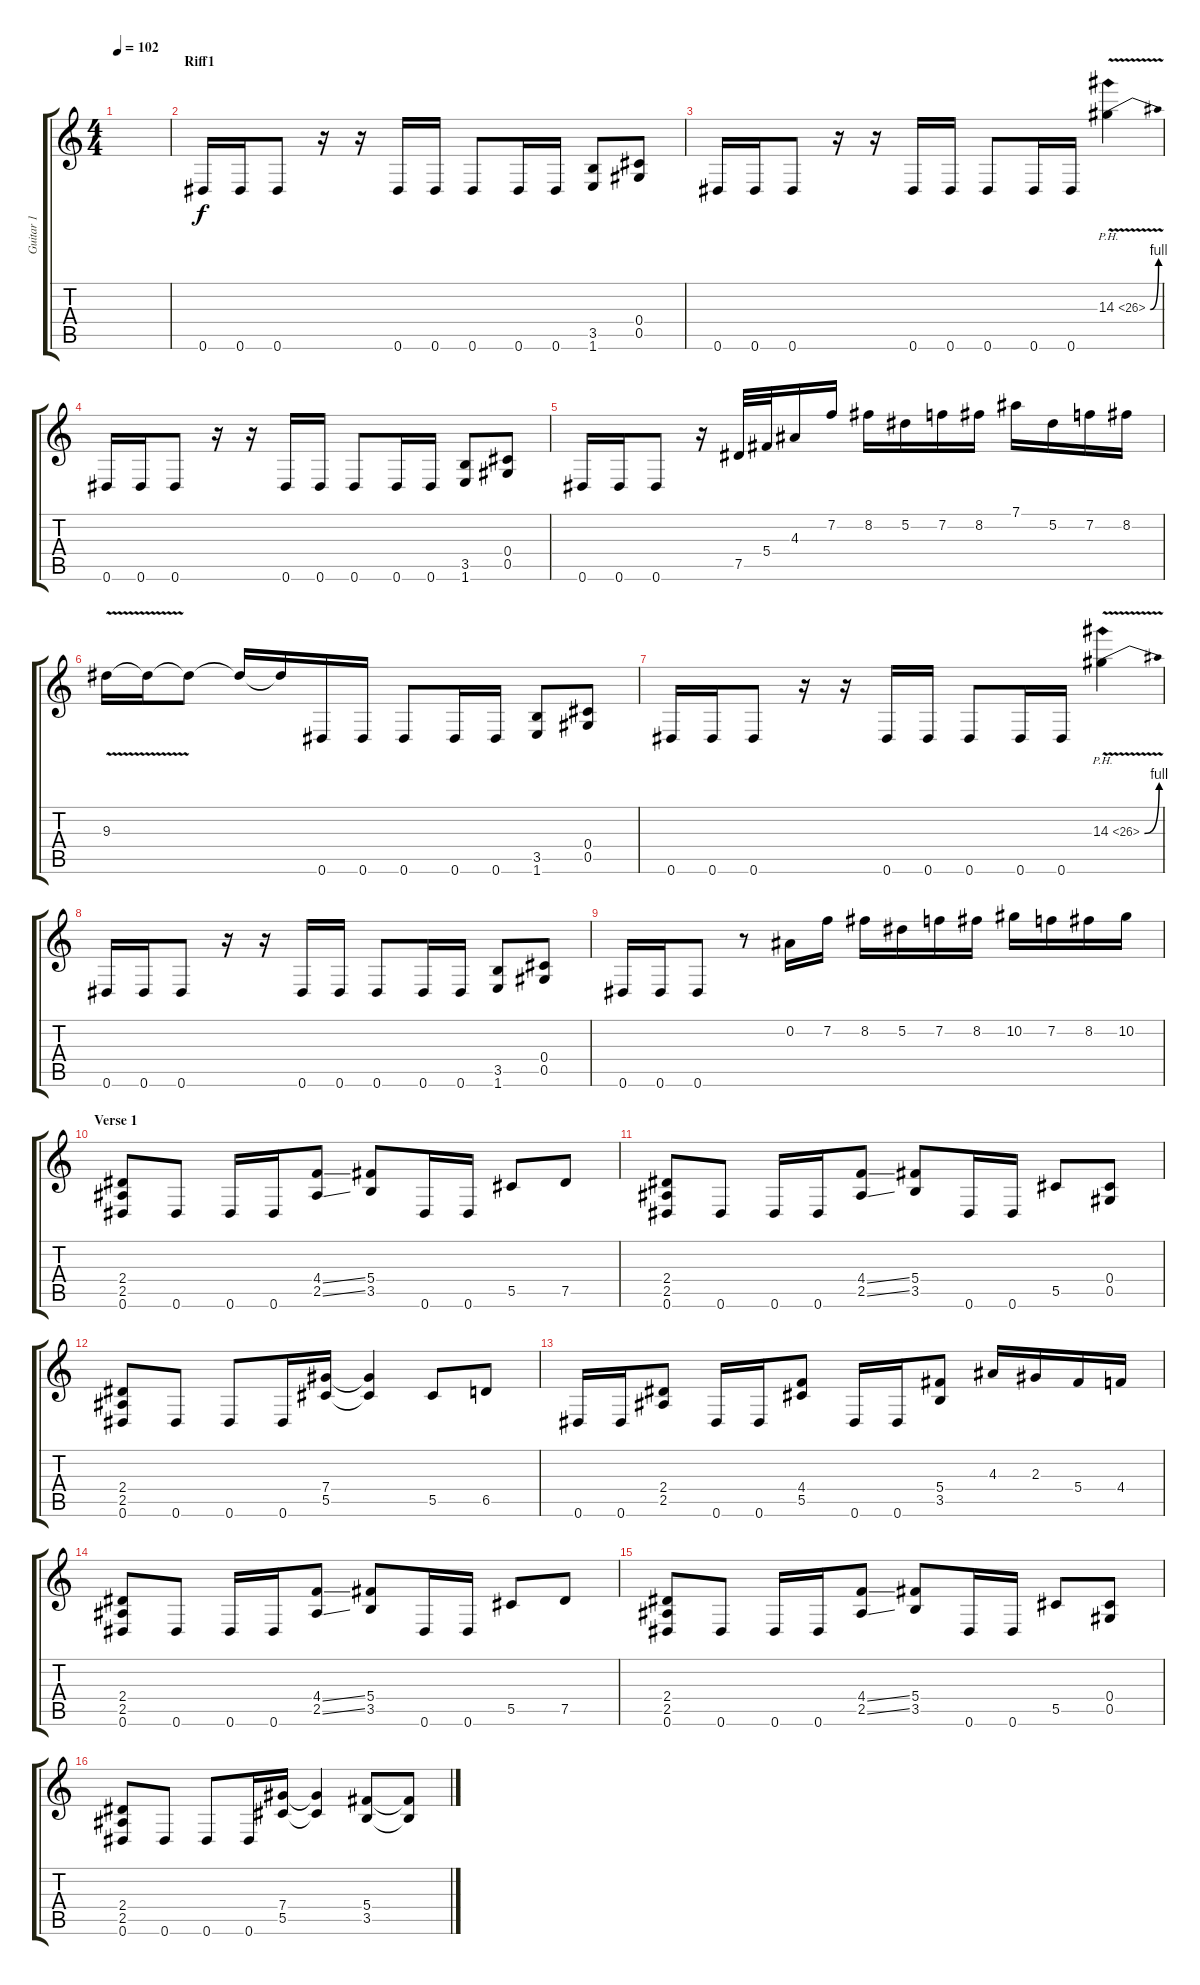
\track ("Guitar 1" "Guitar 1") {instrument distortionguitar}
\staff {score tabs}
\tuning (Eb4 Bb3 Gb3 Db3 Ab2 Eb2) {hide}
\ts (4 4)
\tempo 102
\clef g2
\ks c
|
\section ("" "Riff1")
0.6.16 0.6.16 0.6.8 r.16 r.16 0.6.16 0.6.16 0.6.8 0.6.16 0.6.16 (3.5 1.6).8 (0.4 0.5).8 |
0.6.16 0.6.16 0.6.8 r.16 r.16 0.6.16 0.6.16 0.6.8 0.6.16 0.6.16 14.3{be (bend 0 0 60 4) ph 12 v}.4 |
0.6.16 0.6.16 0.6.8 r.16 r.16 0.6.16 0.6.16 0.6.8 0.6.16 0.6.16 (3.5 1.6).8 (0.4 0.5).8 |
0.6.16 0.6.16 0.6.8 r.16 7.5.32 5.4.32 4.3.16 7.2.16 8.2.16 5.2.16 7.2.16 8.2.16 7.1.16 5.2.16 7.2.16 8.2.16 |
9.3{v}.16 9.3{t}.16 9.3{t}.8 9.3{t}.16 9.3{t}.16 0.6.16 0.6.16 0.6.8 0.6.16 0.6.16 (3.5 1.6).8 (0.4 0.5).8 |
0.6.16 0.6.16 0.6.8 r.16 r.16 0.6.16 0.6.16 0.6.8 0.6.16 0.6.16 14.3{be (bend 0 0 60 4) ph 12 v}.4 |
0.6.16 0.6.16 0.6.8 r.16 r.16 0.6.16 0.6.16 0.6.8 0.6.16 0.6.16 (3.5 1.6).8 (0.4 0.5).8 |
0.6.16 0.6.16 0.6.8 r.8 0.2.16 7.2.16 8.2.16 5.2.16 7.2.16 8.2.16 10.2.16 7.2.16 8.2.16 10.2.16 |
\section ("" "Verse 1")
(2.4 2.5 0.6).8 0.6.8 0.6.16 0.6.16 (4.4{ss} 2.5{ss}).8 (5.4 3.5).8 0.6.16 0.6.16 5.5.8 7.5.8 |
(2.4 2.5 0.6).8 0.6.8 0.6.16 0.6.16 (4.4{ss} 2.5{ss}).8 (5.4 3.5).8 0.6.16 0.6.16 5.5.8 (0.4 0.5).8 |
(2.4 2.5 0.6).8 0.6.8 0.6.8 0.6.16 (7.4 5.5).16 (7.4{t} 5.5{t}).4 5.5.8 6.5.8 |
0.6.16 0.6.16 (2.4 2.5).8 0.6.16 0.6.16 (4.4 5.5).8 0.6.16 0.6.16 (5.4 3.5).8 4.3.16 2.3.16 5.4.16 4.4.16 |
(2.4 2.5 0.6).8 0.6.8 0.6.16 0.6.16 (4.4{ss} 2.5{ss}).8 (5.4 3.5).8 0.6.16 0.6.16 5.5.8 7.5.8 |
(2.4 2.5 0.6).8 0.6.8 0.6.16 0.6.16 (4.4{ss} 2.5{ss}).8 (5.4 3.5).8 0.6.16 0.6.16 5.5.8 (0.4 0.5).8 |
(2.4 2.5 0.6).8 0.6.8 0.6.8 0.6.16 (7.4 5.5).16 (7.4{t} 5.5{t}).4 (5.4 3.5).8 (5.4{t} 3.5{t}).8
